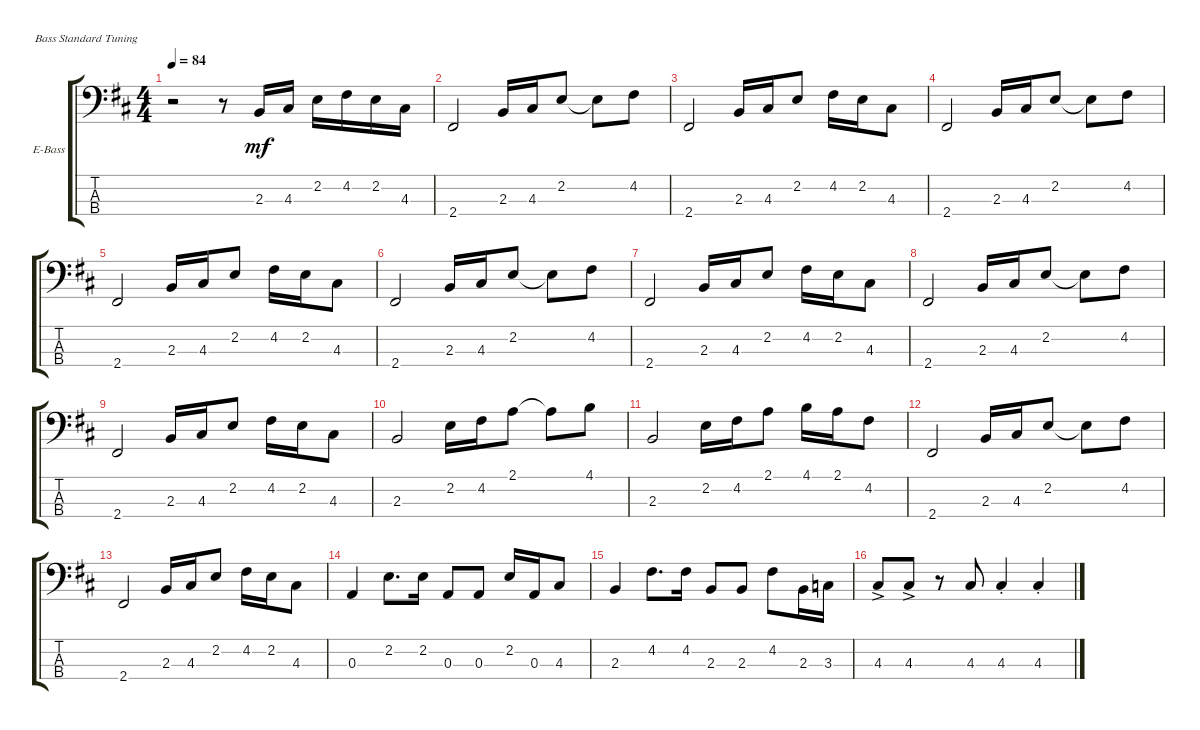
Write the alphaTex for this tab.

\defaultSystemsLayout 4
\bracketExtendMode groupsimilarinstruments
\firstSystemTrackNameOrientation horizontal
\otherSystemsTrackNameOrientation horizontal
\track ("Electric Bass" "E-Bass") {instrument electricbassfinger}
\staff {score tabs}
\tuning (G2 D2 A1 E1)
\ts (4 4)
\tempo 84
\clef f4
\ks d
r.2{dy mf instrument electricbassfinger} r.8 2.3.16 4.3.16 2.2.16 4.2.16 2.2.16 4.3.16 |
2.4.2 2.3.16 4.3.16 2.2.8 2.2{t}.8 4.2.8 |
2.4.2 2.3.16 4.3.16 2.2.8 4.2.16 2.2.16 4.3.8 |
2.4.2 2.3.16 4.3.16 2.2.8 2.2{t}.8 4.2.8 |
2.4.2 2.3.16 4.3.16 2.2.8 4.2.16 2.2.16 4.3.8 |
2.4.2 2.3.16 4.3.16 2.2.8 2.2{t}.8 4.2.8 |
2.4.2 2.3.16 4.3.16 2.2.8 4.2.16 2.2.16 4.3.8 |
2.4.2 2.3.16 4.3.16 2.2.8 2.2{t}.8 4.2.8 |
2.4.2 2.3.16 4.3.16 2.2.8 4.2.16 2.2.16 4.3.8 |
2.3.2 2.2.16 4.2.16 2.1.8 2.1{t}.8 4.1.8 |
2.3.2 2.2.16 4.2.16 2.1.8 4.1.16 2.1.16 4.2.8 |
2.4.2 2.3.16 4.3.16 2.2.8 2.2{t}.8 4.2.8 |
2.4.2 2.3.16 4.3.16 2.2.8 4.2.16 2.2.16 4.3.8 |
0.3.4 2.2.8{d} 2.2.16 0.3.8 0.3.8 2.2.16 0.3.16 4.3.8 |
2.3.4 4.2.8{d} 4.2.16 2.3.8 2.3.8 4.2.8 2.3.16 3.3.16 |
4.3{ac}.8 4.3{ac}.8 r.8 4.3.8 4.3{st}.4 4.3{st}.4
